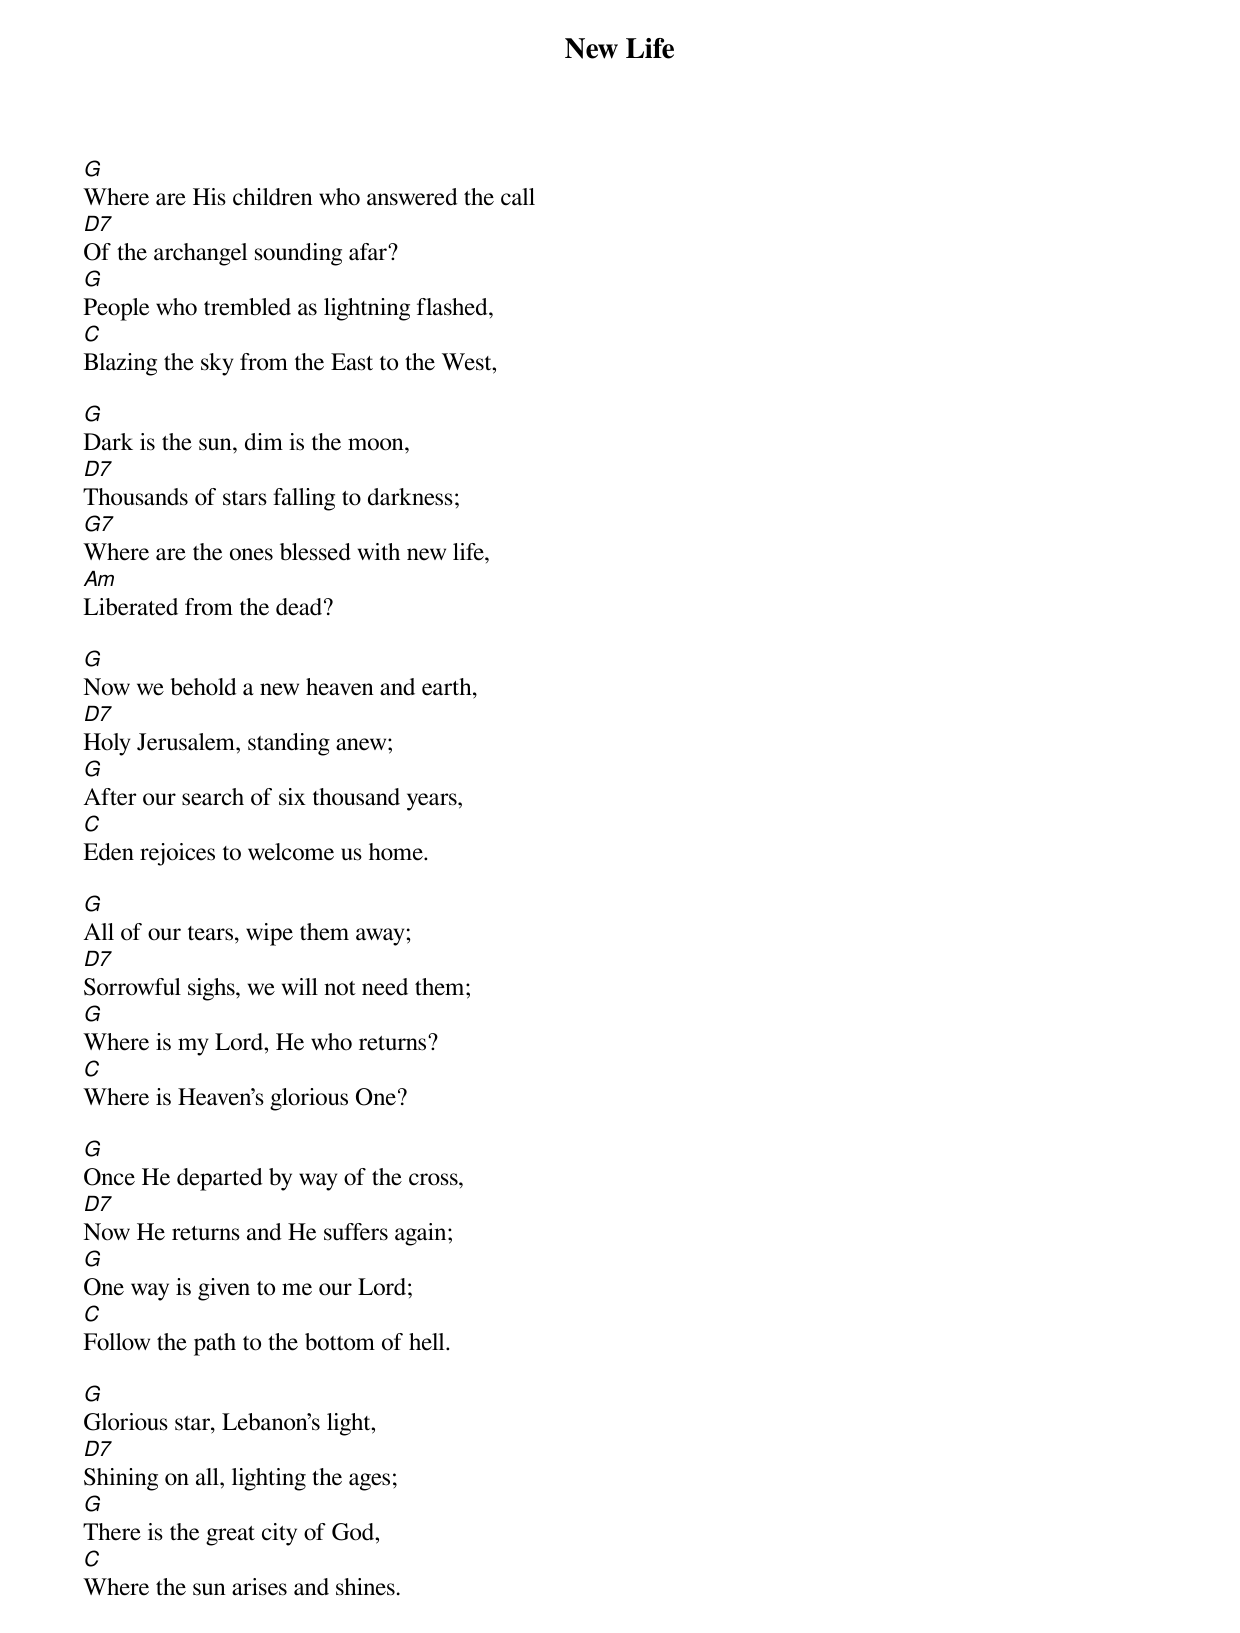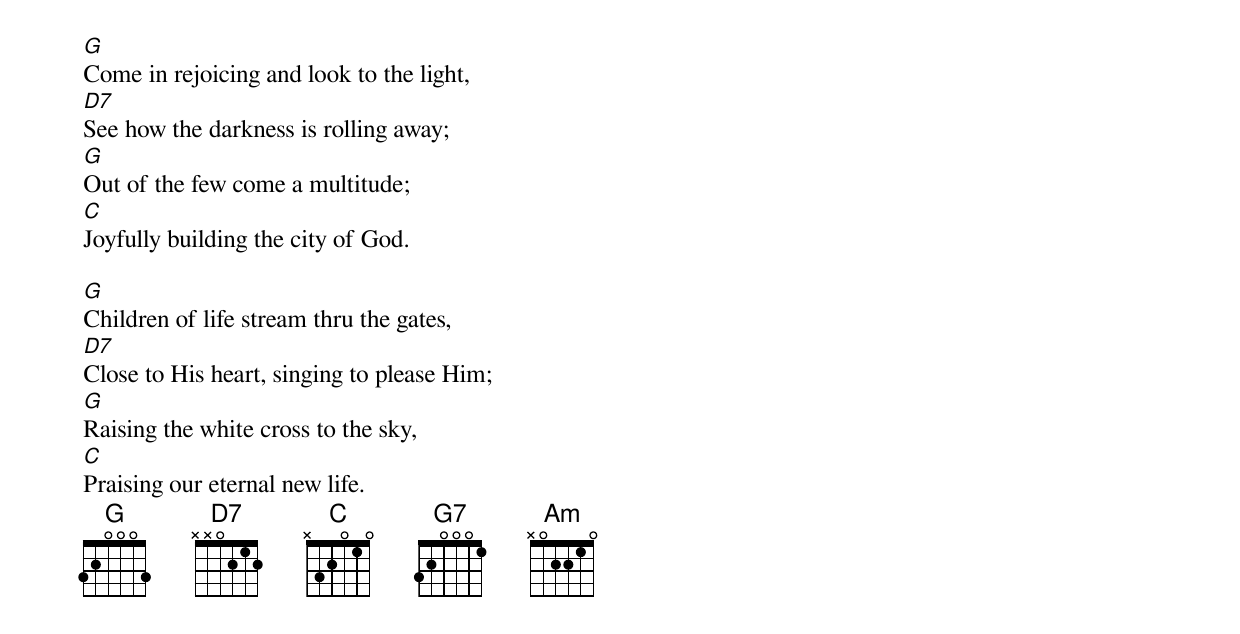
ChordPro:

{title: New Life}
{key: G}
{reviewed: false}

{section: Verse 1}
[G]Where are His children who answered the call
[D7]Of the archangel sounding afar?
[G]People who trembled as lightning flashed,
[C]Blazing the sky from the East to the West,

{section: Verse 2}
[G]Dark is the sun, dim is the moon,
[D7]Thousands of stars falling to darkness;
[G7]Where are the ones blessed with new life,
[Am]Liberated from the dead?

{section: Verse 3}
[G]Now we behold a new heaven and earth,
[D7]Holy Jerusalem, standing anew;
[G]After our search of six thousand years,
[C]Eden rejoices to welcome us home.

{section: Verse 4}
[G]All of our tears, wipe them away;
[D7]Sorrowful sighs, we will not need them;
[G]Where is my Lord, He who returns?
[C]Where is Heaven's glorious One?

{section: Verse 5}
[G]Once He departed by way of the cross,
[D7]Now He returns and He suffers again;
[G]One way is given to me our Lord;
[C]Follow the path to the bottom of hell.

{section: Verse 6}
[G]Glorious star, Lebanon's light,
[D7]Shining on all, lighting the ages;
[G]There is the great city of God,
[C]Where the sun arises and shines.

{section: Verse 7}
[G]Come in rejoicing and look to the light,
[D7]See how the darkness is rolling away;
[G]Out of the few come a multitude;
[C]Joyfully building the city of God.

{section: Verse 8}
[G]Children of life stream thru the gates,
[D7]Close to His heart, singing to please Him;
[G]Raising the white cross to the sky,
[C]Praising our eternal new life.
